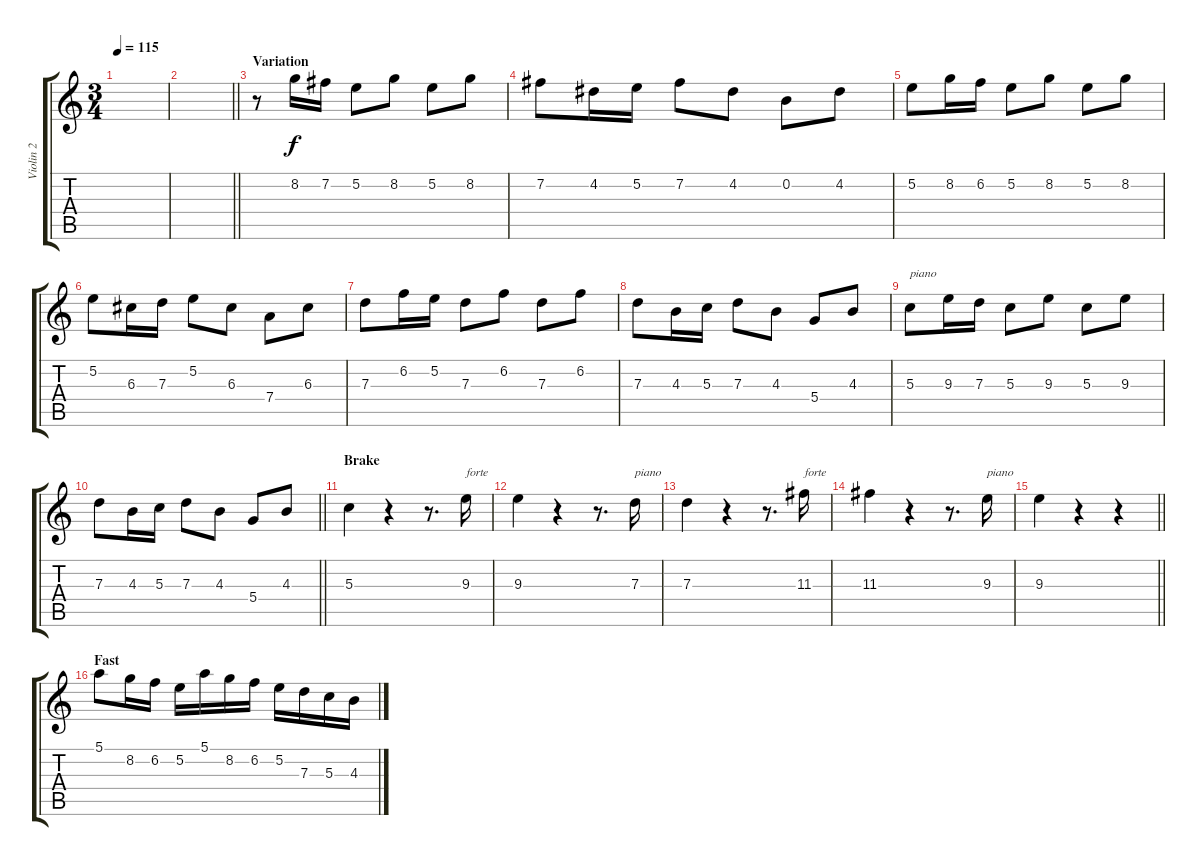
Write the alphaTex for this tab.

\track ("Violin 2" "Violin 2") {instrument overdrivenguitar}
\staff {score tabs}
\tuning (E4 B3 G3 D3 A2 E2) {hide}
\ts (3 4)
\tempo 115
\clef g2
\ks aminor
|
\barLineRight lightlight
|
\section ("" "Variation")
r.8 8.2.16 7.2.16 5.2.8 8.2.8 5.2.8 8.2.8 |
7.2.8 4.2.16 5.2.16 7.2.8 4.2.8 0.2.8 4.2.8 |
5.2.8 8.2.16 6.2.16 5.2.8 8.2.8 5.2.8 8.2.8 |
5.2.8 6.3.16 7.3.16 5.2.8 6.3.8 7.4.8 6.3.8 |
7.3.8 6.2.16 5.2.16 7.3.8 6.2.8 7.3.8 6.2.8 |
7.3.8 4.3.16 5.3.16 7.3.8 4.3.8 5.4.8 4.3.8 |
5.3.8{txt "piano"} 9.3.16 7.3.16 5.3.8 9.3.8 5.3.8 9.3.8 |
\barLineRight lightlight
7.3.8 4.3.16 5.3.16 7.3.8 4.3.8 5.4.8 4.3.8 |
\section ("" "Brake")
5.3.4 r.4 r.8{d} 9.3.16{txt "forte"} |
9.3.4 r.4 r.8{d} 7.3.16{txt "piano"} |
7.3.4 r.4 r.8{d} 11.3.16{txt "forte"} |
11.3.4 r.4 r.8{d} 9.3.16{txt "piano"} |
\barLineRight lightlight
9.3.4 r.4 r.4 |
\section ("" "Fast")
5.1.8 8.2.16 6.2.16 5.2.16 5.1.16 8.2.16 6.2.16 5.2.16 7.3.16 5.3.16 4.3.16
